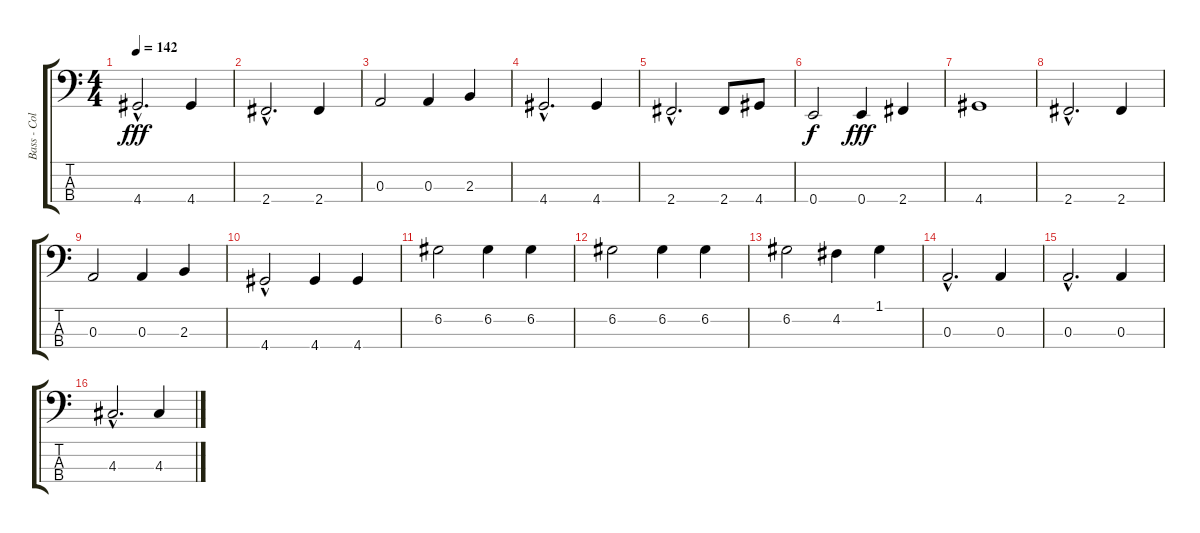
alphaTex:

\track ("Bass - Colin Greenwood" "Bass - Col") {instrument electricbassfinger}
\staff {score tabs}
\tuning (G2 D2 A1 E1) {hide}
\ts (4 4)
\tempo 142
\clef f4
\ks c
4.4{hac t}.2{d dy fff} 4.4.4 |
2.4{hac}.2{d} 2.4.4 |
0.3.2 0.3.4 2.3.4 |
4.4{hac}.2{d} 4.4.4 |
2.4{hac}.2{d} 2.4.8 4.4.8 |
0.4.2{dy f} 0.4.4{dy fff} 2.4.4 |
4.4.1 |
2.4{hac}.2{d} 2.4.4 |
0.3.2 0.3.4 2.3.4 |
4.4{hac}.2 4.4.4 4.4.4 |
6.2.2 6.2.4 6.2.4 |
6.2.2 6.2.4 6.2.4 |
6.2.2 4.2.4 1.1.4 |
0.3{hac}.2{d} 0.3.4 |
0.3{hac}.2{d} 0.3.4 |
4.3{hac}.2{d} 4.3.4
